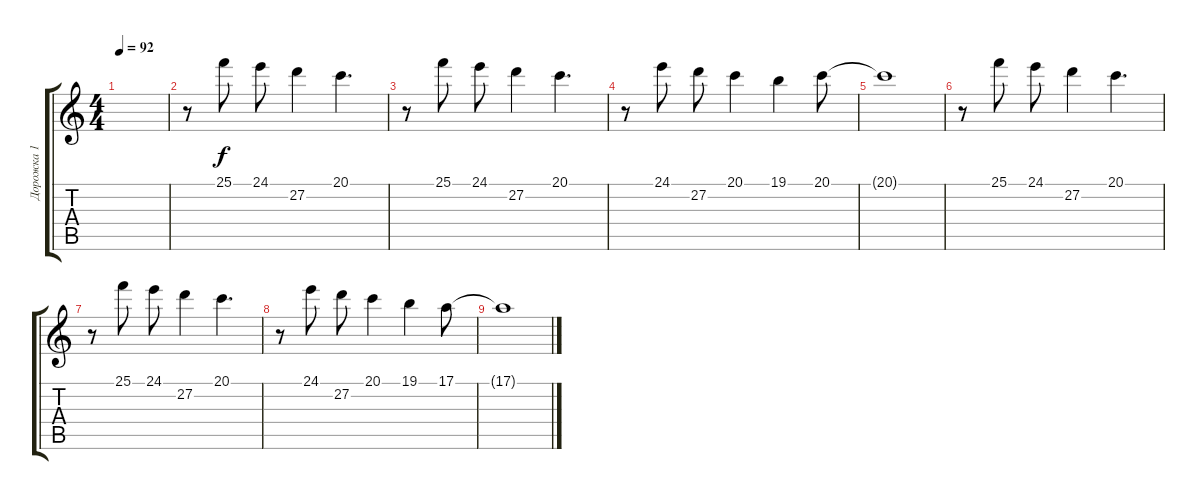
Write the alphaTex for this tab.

\track ("Дорожка 1" "Дорожка 1") {instrument acousticgrandpiano}
\staff {score tabs}
\tuning (E4 B3 G3 D3 A2 E2) {hide}
\ts (4 4)
\tempo 92
\clef g2
\ks c
|
r.8 25.1.8 24.1.8 27.2.4 20.1.4{d} |
r.8 25.1.8 24.1.8 27.2.4 20.1.4{d} |
r.8 24.1.8 27.2.8 20.1.4 19.1.4 20.1.8 |
20.1{t}.1 |
r.8 25.1.8 24.1.8 27.2.4 20.1.4{d} |
r.8 25.1.8 24.1.8 27.2.4 20.1.4{d} |
r.8 24.1.8 27.2.8 20.1.4 19.1.4 17.1.8 |
17.1{t}.1
